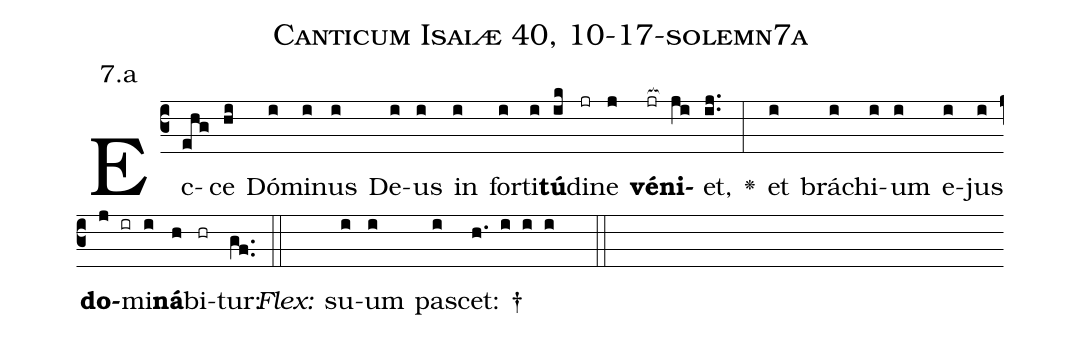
name: Canticum Isaiæ 40, 10-17-solemn7a;
annotation: 7.a;
%%
(c3)Ec(ehg)ce(hi) Dó(i)mi(i)nus(i) De(i)us(i) in(i) for(i)ti(i)<b>tú</b>(ik)di(jr)ne(j) <b>vé</b>(jr[ocb:1{])<b>ni</b>(ji[ocb:0}])et,(ij..) <v>\greheightstar</v>(:) et(i) brá(i)chi(i)um(i) e(i)jus(i) <b>do</b>(j ir)mi(i)<b>ná</b>(h)bi(hr)tur:(gf..) (::)
<i>Flex:</i>()  su(i)um(i) pa(i)scet: †(h. i i i  ::)

%E(i) u(i) o(j) u(i) a(h) e.(gf..) (::)
